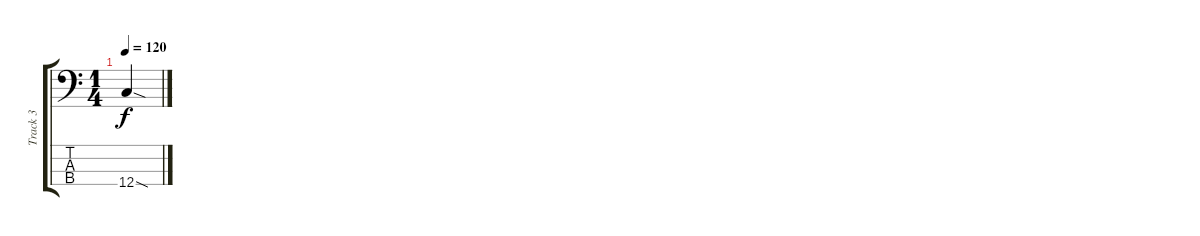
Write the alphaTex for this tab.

\track ("Track 3" "Track 3") {instrument electricbasspick}
\staff {score tabs}
\tuning (F2 C2 G1 C1) {hide}
\ts (1 4)
\tempo 120
\clef f4
\ks c
12.4{sod}.4{dy f}
